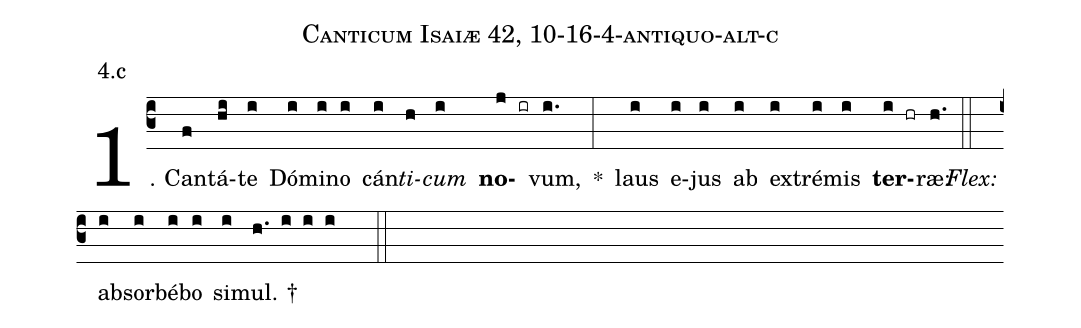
name: Canticum Isaiæ 42, 10-16-4-antiquo-alt-c;
annotation: 4.c;
%%
(c3)1. Can(f)tá(hi)te(i) Dó(i)mi(i)no(i) cán(i)<i>ti</i>(h)<i>cum</i>(i) <b>no</b>(j ir)vum,(i.) *(:) laus(i) e(i)jus(i) ab(i) ex(i)tré(i)mis(i) <b>ter</b>(i hr)ræ:(h.) (::)
<i>Flex:</i>()  ab(i)sor(i)bé(i)bo(i) si(i)mul. †(h. i i i  ::)
